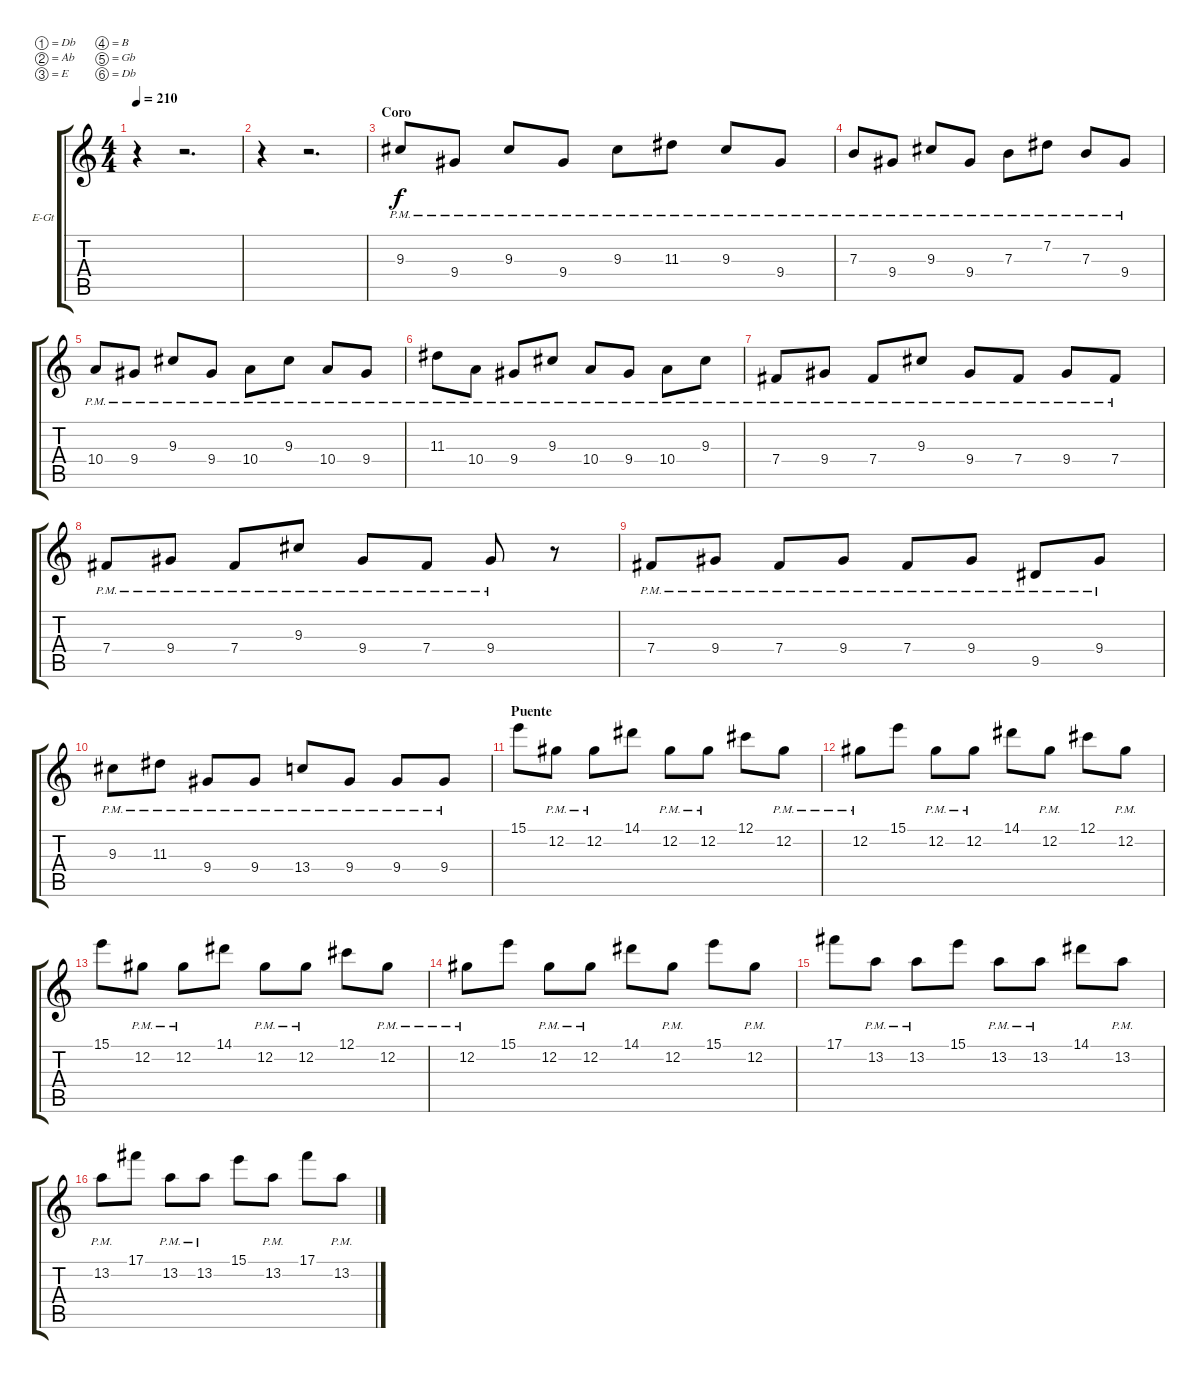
\bracketExtendMode groupsimilarinstruments
\firstSystemTrackNameOrientation horizontal
\otherSystemsTrackNameOrientation horizontal
\track ("Lead 1" "E-Gt") {instrument distortionguitar}
\staff {score tabs}
\tuning (Db4 Ab3 E3 B2 Gb2 Db2)
\ts (4 4)
\tempo 210
\clef g2
\ks c
r.4{dy f} r.2{d} |
r.4 r.2{d} |
\section ("" "Coro")
9.3{pm}.8 9.4{pm}.8 9.3{pm}.8 9.4{pm}.8 9.3{pm}.8 11.3{pm}.8 9.3{pm}.8 9.4{pm}.8 |
7.3{pm}.8 9.4{pm}.8 9.3{pm}.8 9.4{pm}.8 7.3{pm}.8 7.2{pm}.8 7.3{pm}.8 9.4{pm}.8 |
10.4{pm}.8 9.4{pm}.8 9.3{pm}.8 9.4{pm}.8 10.4{pm}.8 9.3{pm}.8 10.4{pm}.8 9.4{pm}.8 |
11.3{pm}.8 10.4{pm}.8 9.4{pm}.8 9.3{pm}.8 10.4{pm}.8 9.4{pm}.8 10.4{pm}.8 9.3{pm}.8 |
7.4{pm}.8 9.4{pm}.8 7.4{pm}.8 9.3{pm}.8 9.4{pm}.8 7.4{pm}.8 9.4{pm}.8 7.4{pm}.8 |
7.4{pm}.8 9.4{pm}.8 7.4{pm}.8 9.3{pm}.8 9.4{pm}.8 7.4{pm}.8 9.4{pm}.8 r.8 |
7.4{pm}.8 9.4{pm}.8 7.4{pm}.8 9.4{pm}.8 7.4{pm}.8 9.4{pm}.8 9.5{pm}.8 9.4{pm}.8 |
9.3{pm}.8 11.3{pm}.8 9.4{pm}.8 9.4{pm}.8 13.4{pm}.8 9.4{pm}.8 9.4{pm}.8 9.4{pm}.8 |
\section ("" "Puente")
15.1.8 12.2{pm}.8 12.2{pm}.8 14.1.8 12.2{pm}.8 12.2{pm}.8 12.1.8 12.2{pm}.8 |
12.2{pm}.8 15.1.8 12.2{pm}.8 12.2{pm}.8 14.1.8 12.2{pm}.8 12.1.8 12.2{pm}.8 |
15.1.8 12.2{pm}.8 12.2{pm}.8 14.1.8 12.2{pm}.8 12.2{pm}.8 12.1.8 12.2{pm}.8 |
12.2{pm}.8 15.1.8 12.2{pm}.8 12.2{pm}.8 14.1.8 12.2{pm}.8 15.1.8 12.2{pm}.8 |
17.1.8 13.2{pm}.8 13.2{pm}.8 15.1.8 13.2{pm}.8 13.2{pm}.8 14.1.8 13.2{pm}.8 |
13.2{pm}.8 17.1.8 13.2{pm}.8 13.2{pm}.8 15.1.8 13.2{pm}.8 17.1.8 13.2{pm}.8
